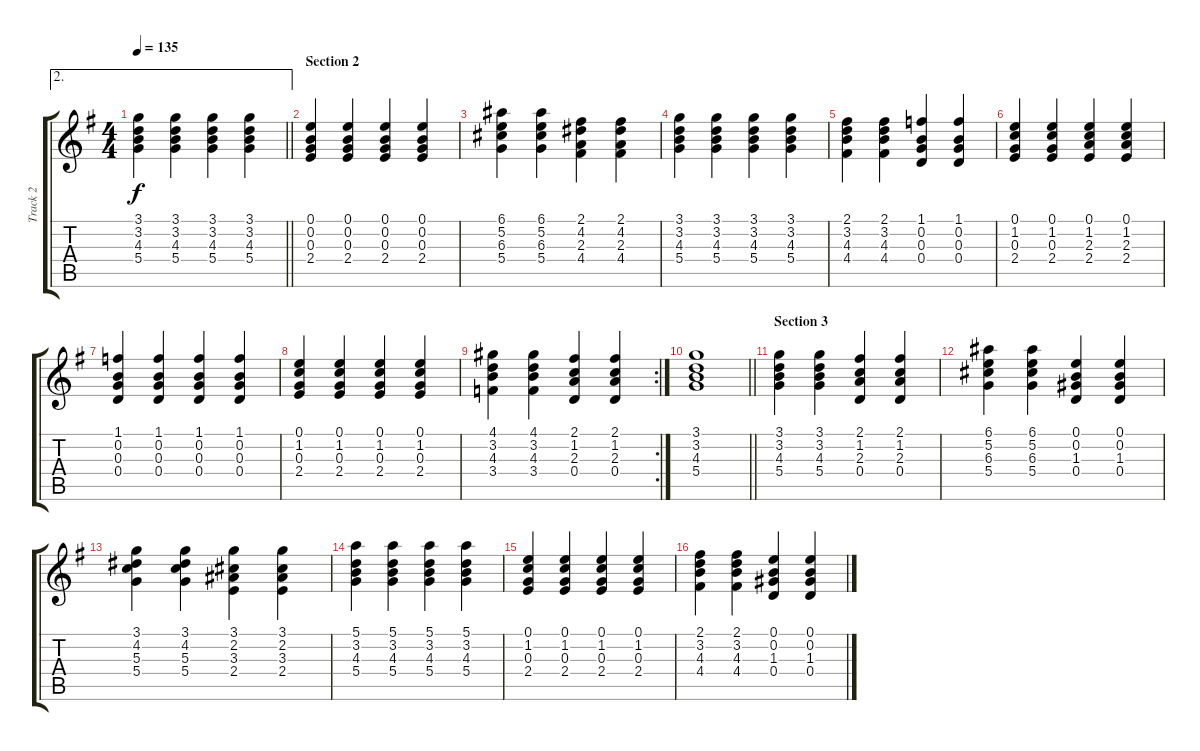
\track ("Track 2" "Track 2") {instrument acousticguitarsteel}
\staff {score tabs}
\tuning (E4 B3 G3 D3 A2 E2) {hide}
\ae 2
\ts (4 4)
\tempo 135
\clef g2
\barLineRight lightlight
\ks g
(3.1 3.2 4.3 5.4).4{dy f} (3.1 3.2 4.3 5.4).4 (3.1 3.2 4.3 5.4).4 (3.1 3.2 4.3 5.4).4 |
\section ("" "Section 2")
(0.1 0.2 0.3 2.4).4 (0.1 0.2 0.3 2.4).4 (0.1 0.2 0.3 2.4).4 (0.1 0.2 0.3 2.4).4 |
(6.1 5.2 6.3 5.4).4 (6.1 5.2 6.3 5.4).4 (2.1 4.2 2.3 4.4).4 (2.1 4.2 2.3 4.4).4 |
(3.1 3.2 4.3 5.4).4 (3.1 3.2 4.3 5.4).4 (3.1 3.2 4.3 5.4).4 (3.1 3.2 4.3 5.4).4 |
(2.1 3.2 4.3 4.4).4 (2.1 3.2 4.3 4.4).4 (1.1 0.2 0.3 0.4).4 (1.1 0.2 0.3 0.4).4 |
(0.1 1.2 0.3 2.4).4 (0.1 1.2 0.3 2.4).4 (0.1 1.2 2.3 2.4).4 (0.1 1.2 2.3 2.4).4 |
(1.1 0.2 0.3 0.4).4 (1.1 0.2 0.3 0.4).4 (1.1 0.2 0.3 0.4).4 (1.1 0.2 0.3 0.4).4 |
(0.1 1.2 0.3 2.4).4 (0.1 1.2 0.3 2.4).4 (0.1 1.2 0.3 2.4).4 (0.1 1.2 0.3 2.4).4 |
\rc 2
(4.1 3.2 4.3 3.4).4 (4.1 3.2 4.3 3.4).4 (2.1 1.2 2.3 0.4).4 (2.1 1.2 2.3 0.4).4 |
\barLineRight lightlight
(3.1 3.2 4.3 5.4).1 |
\section ("" "Section 3")
(3.1 3.2 4.3 5.4).4 (3.1 3.2 4.3 5.4).4 (2.1 1.2 2.3 0.4).4 (2.1 1.2 2.3 0.4).4 |
(6.1 5.2 6.3 5.4).4 (6.1 5.2 6.3 5.4).4 (0.1 0.2 1.3 0.4).4 (0.1 0.2 1.3 0.4).4 |
(3.1 4.2 5.3 5.4).4 (3.1 4.2 5.3 5.4).4 (3.1 2.2 3.3 2.4).4 (3.1 2.2 3.3 2.4).4 |
(5.1 3.2 4.3 5.4).4 (5.1 3.2 4.3 5.4).4 (5.1 3.2 4.3 5.4).4 (5.1 3.2 4.3 5.4).4 |
(0.1 1.2 0.3 2.4).4 (0.1 1.2 0.3 2.4).4 (0.1 1.2 0.3 2.4).4 (0.1 1.2 0.3 2.4).4 |
(2.1 3.2 4.3 4.4).4 (2.1 3.2 4.3 4.4).4 (0.1 0.2 1.3 0.4).4 (0.1 0.2 1.3 0.4).4
